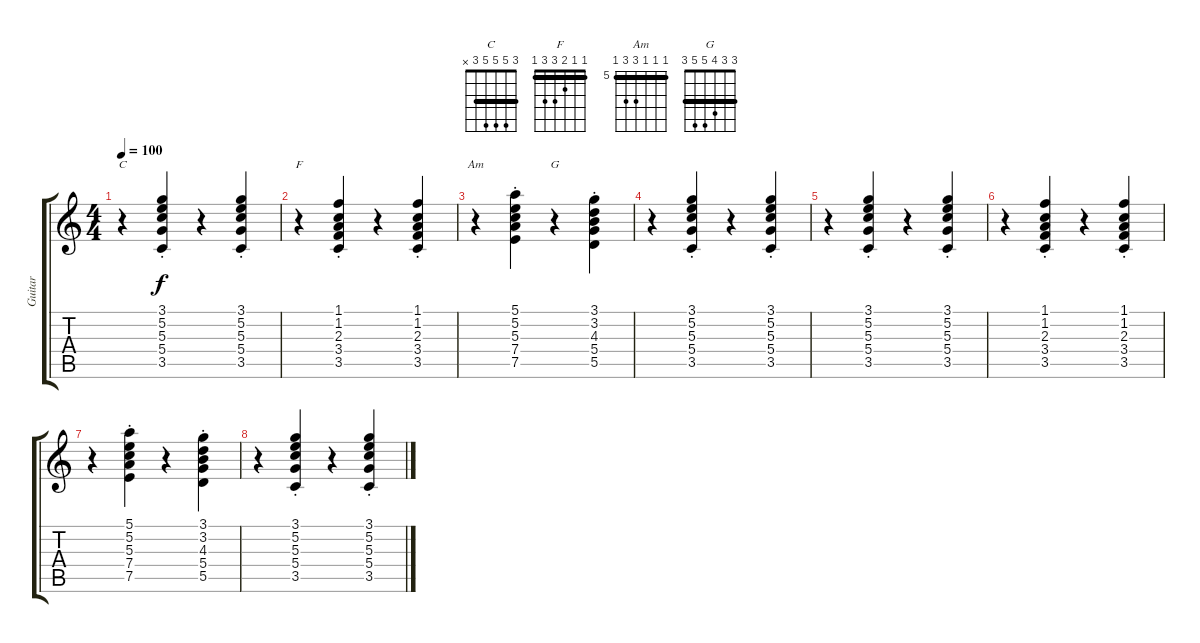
\track ("Guitar" "Guitar") {instrument acousticguitarsteel}
\staff {score tabs}
\tuning (E4 B3 G3 D3 A2 E2) {hide}
\chord ("C" 3 5 5 5 3 x) {barre 3}
\chord ("F" 1 1 2 3 3 1) {barre 1}
\chord ("Am" 5 5 5 7 7 5) {firstfret 5 barre 5}
\chord ("G" 3 3 4 5 5 3) {barre 3}
\ts (4 4)
\tempo 100
\clef g2
\ks c
r.4{ch "C" dy f} (3.1{st} 5.2{st} 5.3{st} 5.4{st} 3.5{st}).4 r.4 (3.1{st} 5.2{st} 5.3{st} 5.4{st} 3.5{st}).4 |
r.4{ch "F"} (1.1{st} 1.2{st} 2.3{st} 3.4{st} 3.5{st}).4 r.4 (1.1{st} 1.2{st} 2.3{st} 3.4{st} 3.5{st}).4 |
r.4{ch "Am"} (5.1{st} 5.2{st} 5.3{st} 7.4{st} 7.5{st}).4 r.4{ch "G"} (3.1{st} 3.2{st} 4.3{st} 5.4{st} 5.5{st}).4 |
r.4 (3.1{st} 5.2{st} 5.3{st} 5.4{st} 3.5{st}).4 r.4 (3.1{st} 5.2{st} 5.3{st} 5.4{st} 3.5{st}).4 |
r.4 (3.1{st} 5.2{st} 5.3{st} 5.4{st} 3.5{st}).4 r.4 (3.1{st} 5.2{st} 5.3{st} 5.4{st} 3.5{st}).4 |
r.4 (1.1{st} 1.2{st} 2.3{st} 3.4{st} 3.5{st}).4 r.4 (1.1{st} 1.2{st} 2.3{st} 3.4{st} 3.5{st}).4 |
r.4 (5.1{st} 5.2{st} 5.3{st} 7.4{st} 7.5{st}).4 r.4 (3.1{st} 3.2{st} 4.3{st} 5.4{st} 5.5{st}).4 |
r.4 (3.1{st} 5.2{st} 5.3{st} 5.4{st} 3.5{st}).4 r.4 (3.1{st} 5.2{st} 5.3{st} 5.4{st} 3.5{st}).4
